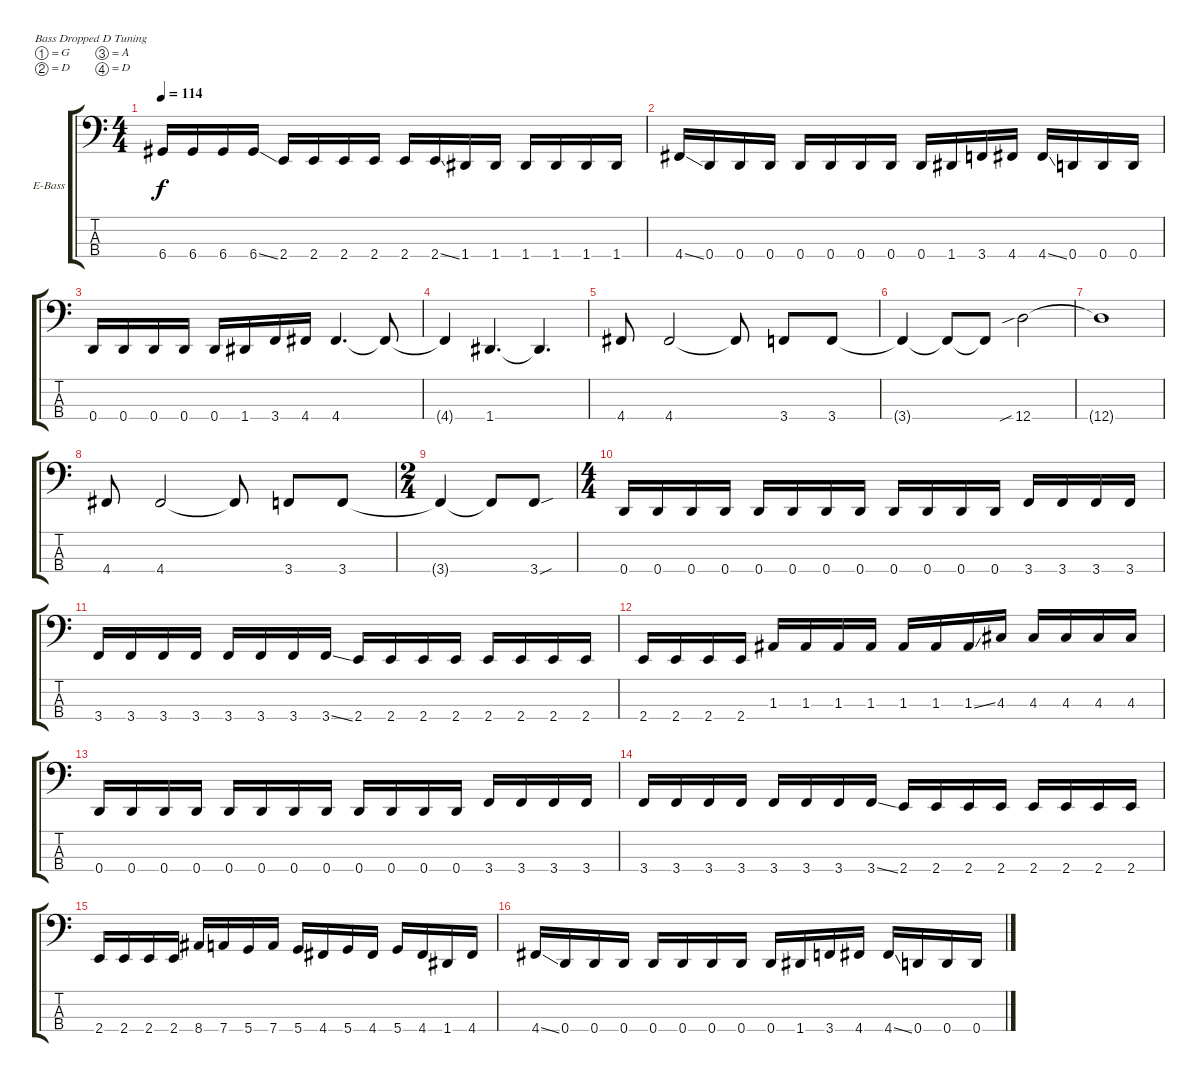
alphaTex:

\bracketExtendMode groupsimilarinstruments
\firstSystemTrackNameOrientation horizontal
\otherSystemsTrackNameOrientation horizontal
\track ("Bass" "E-Bass") {instrument electricbassfinger}
\staff {score tabs}
\tuning (G2 D2 A1 D1)
\ts (4 4)
\tempo 114
\clef f4
\ks c
6.4.16{dy f} 6.4.16 6.4.16 6.4{ss}.16 2.4.16 2.4.16 2.4.16 2.4.16 2.4.16 2.4{ss}.16 1.4.16 1.4.16 1.4.16 1.4.16 1.4.16 1.4.16 |
4.4{ss}.16 0.4.16 0.4.16 0.4.16 0.4.16 0.4.16 0.4.16 0.4.16 0.4.16 1.4.16 3.4.16 4.4.16 4.4{ss}.16 0.4.16 0.4.16 0.4.16 |
0.4.16 0.4.16 0.4.16 0.4.16 0.4.16 1.4.16 3.4.16 4.4.16 4.4.4{d} 4.4{t}.8 |
4.4{t}.4 1.4.4{d} 1.4{t}.4{d} |
4.4.8 4.4.2 4.4{t}.8 3.4.8 3.4.8 |
3.4{t}.4 3.4{t}.8 3.4{t}.8 12.4{sib}.2 |
12.4{t}.1 |
4.4.8 4.4.2 4.4{t}.8 3.4.8 3.4.8 |
\ts (2 4)
3.4{t}.4 3.4{t}.8 3.4{sou}.8 |
\ts (4 4)
0.4.16 0.4.16 0.4.16 0.4.16 0.4.16 0.4.16 0.4.16 0.4.16 0.4.16 0.4.16 0.4.16 0.4.16 3.4.16 3.4.16 3.4.16 3.4.16 |
3.4.16 3.4.16 3.4.16 3.4.16 3.4.16 3.4.16 3.4.16 3.4{ss}.16 2.4.16 2.4.16 2.4.16 2.4.16 2.4.16 2.4.16 2.4.16 2.4.16 |
2.4.16 2.4.16 2.4.16 2.4.16 1.3.16 1.3.16 1.3.16 1.3.16 1.3.16 1.3.16 1.3{ss}.16 4.3.16 4.3.16 4.3.16 4.3.16 4.3.16 |
0.4.16 0.4.16 0.4.16 0.4.16 0.4.16 0.4.16 0.4.16 0.4.16 0.4.16 0.4.16 0.4.16 0.4.16 3.4.16 3.4.16 3.4.16 3.4.16 |
3.4.16 3.4.16 3.4.16 3.4.16 3.4.16 3.4.16 3.4.16 3.4{ss}.16 2.4.16 2.4.16 2.4.16 2.4.16 2.4.16 2.4.16 2.4.16 2.4.16 |
2.4.16 2.4.16 2.4.16 2.4.16 8.4.16 7.4.16 5.4.16 7.4.16 5.4.16 4.4.16 5.4.16 4.4.16 5.4.16 4.4.16 1.4.16 4.4.16 |
4.4{ss}.16 0.4.16 0.4.16 0.4.16 0.4.16 0.4.16 0.4.16 0.4.16 0.4.16 1.4.16 3.4.16 4.4.16 4.4{ss}.16 0.4.16 0.4.16 0.4.16
